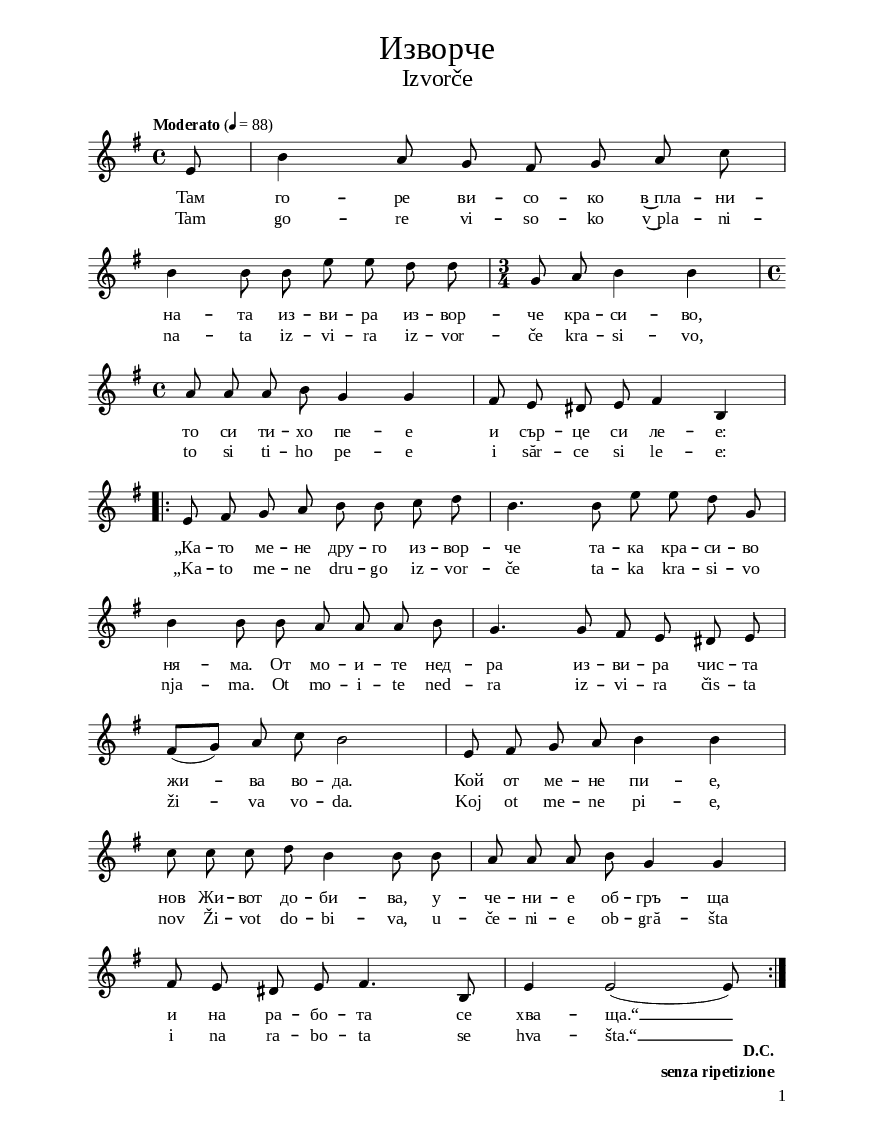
\version "2.24.2"

% include paper part and global functions
\include "include/globals.ily"

\bookpart {
  \label #'ref177
  \tocItem \markup "Изворче – Izvorče"
  \include "include/bookpart-paper.ily"
  \score {
    \include "include/score-layout.ily"

    \new Voice \absolute {
      \clef treble
      \key e \minor
      \time 4/4
      \tempoFunc "Moderato" 4 "88"
      \autoBeamOff
      \partial 8
      e'8 | % 2
      b'4  a'8  g'8  fis'8  g'8
      a'8 c''8 \break | % 3
      b'4 b'8 b'8 e''8
      e''8 d''8 d''8 | % 4
      \time 3/4  | % 4
      g'8  a'8 b'4 b'4 \break | % 5
      \time 4/4  | % 5
      a'8  a'8  a'8 b'8  g'4
      g'4 | % 6
      fis'8  e'8  dis'8  e'8  fis'4
      b4 \break | % 7
      \bar ".|:-|" 
      e'8  fis'8  g'8  a'8 b'8
      b'8 c''8 d''8 | % 8
      b'4. b'8 e''8 e''8
      d''8  g'8 \break | % 9
      b'4 b'8 b'8  a'8  a'8
      a'8 b'8 |
      g'4.  g'8  fis'8  e'8  dis'8
      e'8 \break | % 11
      fis'8 ( [  g'8 ] )   a'8 c''8
      b'2 | % 12
      e'8  fis'8  g'8  a'8 b'4
      b'4 \break | % 13
      c''8 c''8 c''8 d''8
      b'4 b'8 b'8 | % 14
      a'8  a'8  a'8 b'8  g'4
      g'4 \break | % 15
      fis'8  e'8  dis'8  e'8  fis'4.
      b8 | % 16
      e'4  e'2 (e'8)
      \bar ":|."
    }

    \addlyrics {
      Там го -- ре ви -- со -- ко в~пла
      -- ни -- на -- та из -- ви -- ра из --
      вор -- че кра -- си -- во, то си
      ти -- хо пе -- е и сър -- це си
      ле -- е: „Ка -- то ме -- не дру --
      го из -- вор -- че та -- ка кра --
      си -- во ня -- ма. От мо -- и -- те
      нед -- ра из -- ви -- ра чис -- та
      жи -- ва во -- да. Кой от ме --
      не пи -- е, нов Жи -- вот до -- би
      -- ва, у -- че -- ни -- е об -- гръ --
      ща и на ра -- бо -- та се хва --
      ща.“ __}
      \addlyrics {
        Tam go -- re vi -- so -- ko v~pla
        -- ni -- na -- ta iz -- vi -- ra iz --
        vor -- če kra -- si -- vo, to si
        ti -- ho pe -- e i săr -- ce si
        le -- e: „Ka -- to me -- ne dru --
        go iz -- vor -- če ta -- ka kra --
        si -- vo nja -- ma. Ot mo -- i -- te
        ned -- ra iz -- vi -- ra čis -- ta
        ži -- va vo -- da. Koj ot me --
        ne pi -- e, nov Ži -- vot do -- bi
        -- va, u -- če -- ni -- e ob -- gră --
        šta i na ra -- bo -- ta se hva --
        šta.“ __}


        \header {
          title = \titleFunc "Изворче" "Izvorče"
        }

        \midi{}
      } % score

      \markup \dc-two "D.C.""senza ripetizione"
      \pageBreak

      % include foreign translation(s) of the song
       \version "2.24.0"

\markup \fill-line { \fontsize #deTitleFontSize "Quellchen" }
\markup \null
\markup \null
\markup \fontsize #deCoupletFontSize {
  \hspace #16
  \override #`(baseline-skip . ,deCoupletBaselineSkip)

  \column {
  
 \line { " "Dort oben, hoch im Gebirge,}

 \line { " "entspringt ein schönes Quellchen;}

 \line { " "es singt leise und gießt sein Herz aus:}

 \line { " "Es gibt kein anderes kleines, }

 \line { " "so schönes Quellchen wie mich. }

 \line { " "Aus meinen Tiefen }

 \line { " "entspringt reines und belebendes Wasser.}

 \line { " "Wer von meinem Wasser trinkt, }

 \line { " "gewinnt das neue Leben,}

 \line { " "er umarmt die Lehre }

 \line { " "und macht sich an die Arbeit.}
  }
}


    } % bookpart


